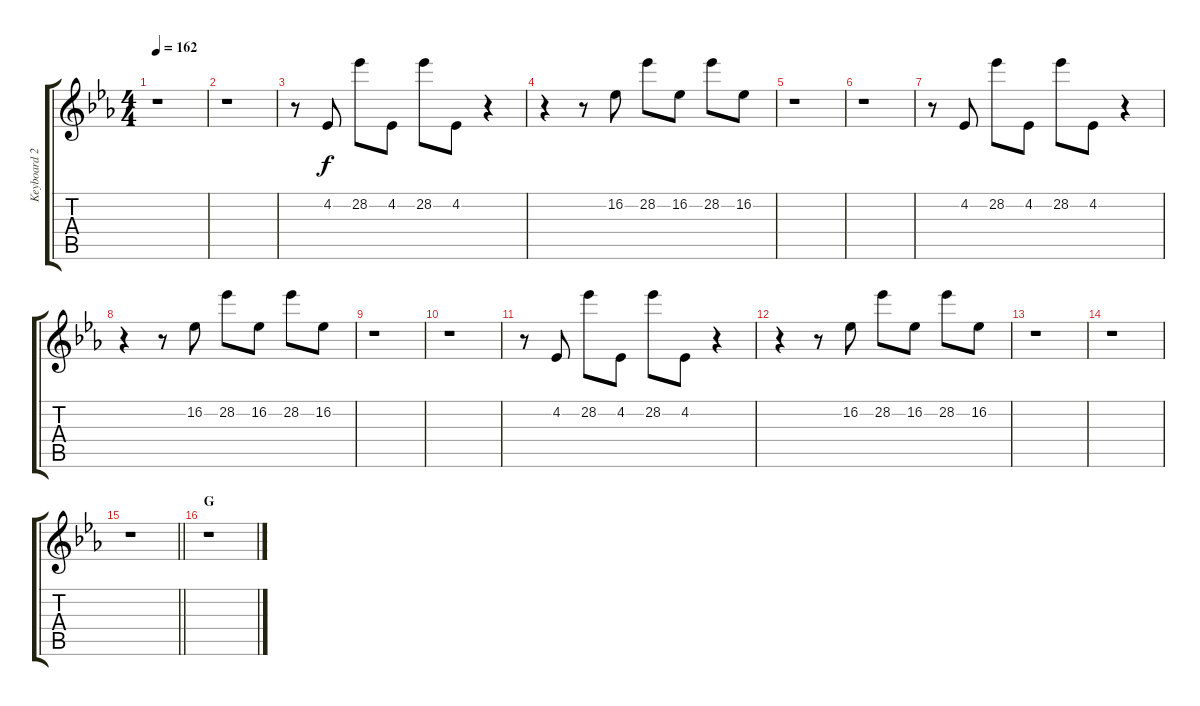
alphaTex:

\track ("Keyboard 2" "Keyboard 2") {instrument lead1square}
\staff {score tabs}
\tuning (E4 B3 G3 D3 A2 E2) {hide}
\ts (4 4)
\tempo 162
\clef g2
\ks eb
r.1{dy f} |
r.1 |
r.8 4.2.8 28.2.8 4.2.8 28.2.8 4.2.8 r.4 |
r.4 r.8 16.2.8 28.2.8 16.2.8 28.2.8 16.2.8 |
r.1 |
r.1 |
r.8 4.2.8 28.2.8 4.2.8 28.2.8 4.2.8 r.4 |
r.4 r.8 16.2.8 28.2.8 16.2.8 28.2.8 16.2.8 |
r.1 |
r.1 |
r.8 4.2.8 28.2.8 4.2.8 28.2.8 4.2.8 r.4 |
r.4 r.8 16.2.8 28.2.8 16.2.8 28.2.8 16.2.8 |
r.1 |
r.1 |
\barLineRight lightlight
r.1 |
\section ("" "G")
r.1
